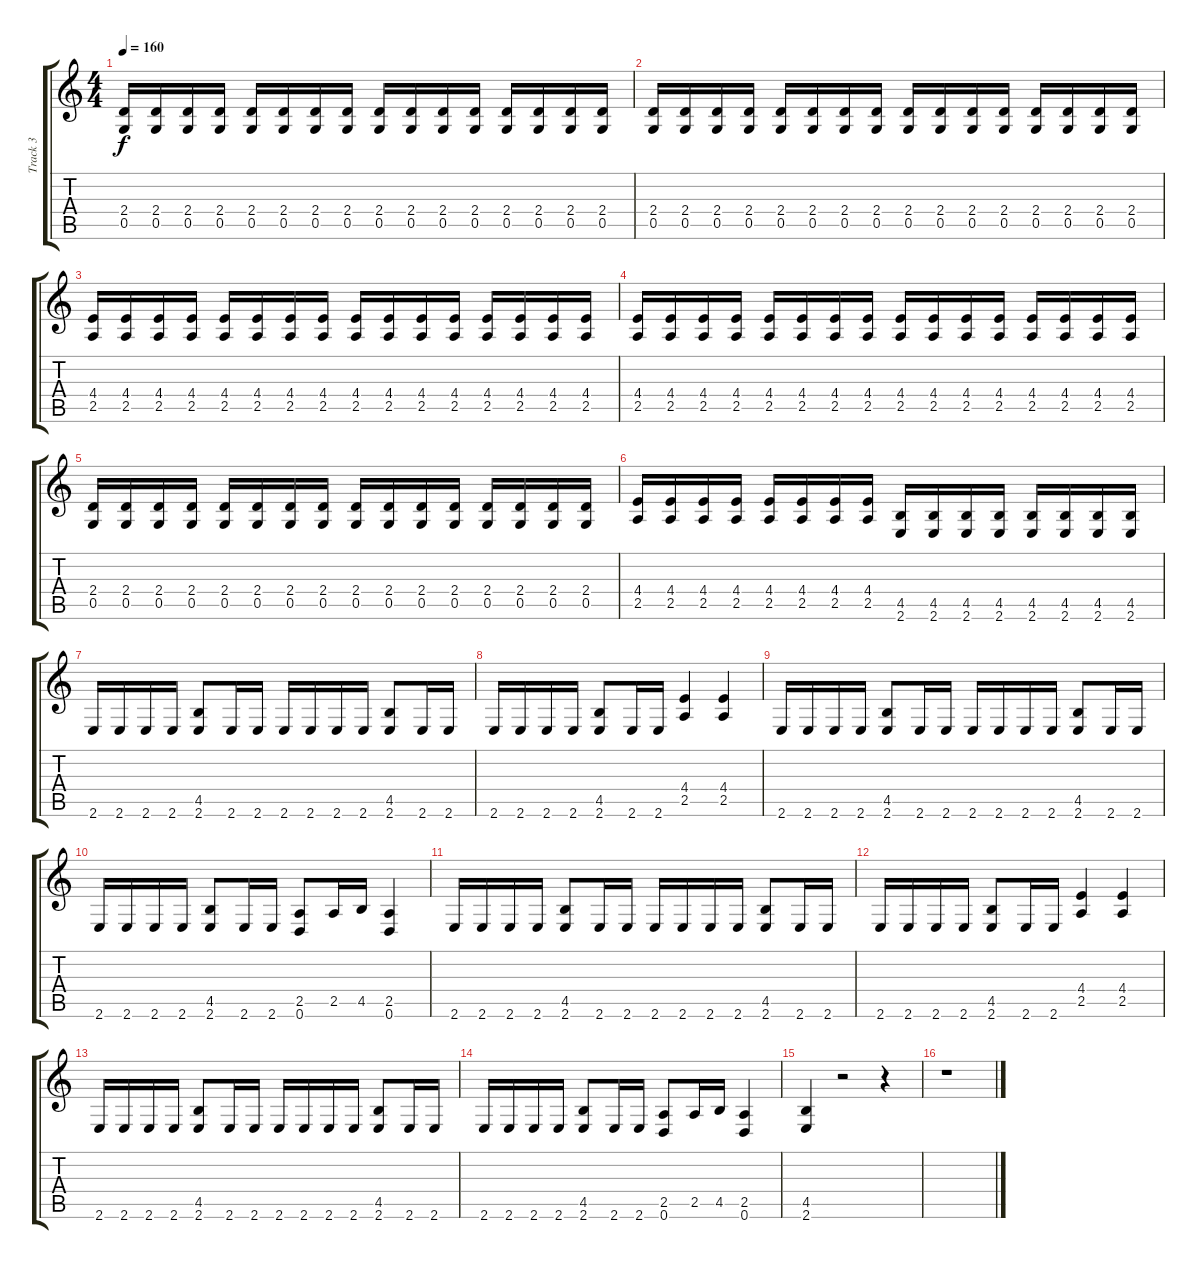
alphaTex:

\track ("Track 3" "Track 3") {instrument distortionguitar}
\staff {score tabs}
\tuning (D4 A3 F3 C3 G2 D2) {hide}
\ts (4 4)
\tempo 160
\clef g2
\ks c
(2.4 0.5).16{dy f} (2.4 0.5).16 (2.4 0.5).16 (2.4 0.5).16 (2.4 0.5).16 (2.4 0.5).16 (2.4 0.5).16 (2.4 0.5).16 (2.4 0.5).16 (2.4 0.5).16 (2.4 0.5).16 (2.4 0.5).16 (2.4 0.5).16 (2.4 0.5).16 (2.4 0.5).16 (2.4 0.5).16 |
(2.4 0.5).16 (2.4 0.5).16 (2.4 0.5).16 (2.4 0.5).16 (2.4 0.5).16 (2.4 0.5).16 (2.4 0.5).16 (2.4 0.5).16 (2.4 0.5).16 (2.4 0.5).16 (2.4 0.5).16 (2.4 0.5).16 (2.4 0.5).16 (2.4 0.5).16 (2.4 0.5).16 (2.4 0.5).16 |
(4.4 2.5).16 (4.4 2.5).16 (4.4 2.5).16 (4.4 2.5).16 (4.4 2.5).16 (4.4 2.5).16 (4.4 2.5).16 (4.4 2.5).16 (4.4 2.5).16 (4.4 2.5).16 (4.4 2.5).16 (4.4 2.5).16 (4.4 2.5).16 (4.4 2.5).16 (4.4 2.5).16 (4.4 2.5).16 |
(4.4 2.5).16 (4.4 2.5).16 (4.4 2.5).16 (4.4 2.5).16 (4.4 2.5).16 (4.4 2.5).16 (4.4 2.5).16 (4.4 2.5).16 (4.4 2.5).16 (4.4 2.5).16 (4.4 2.5).16 (4.4 2.5).16 (4.4 2.5).16 (4.4 2.5).16 (4.4 2.5).16 (4.4 2.5).16 |
(2.4 0.5).16 (2.4 0.5).16 (2.4 0.5).16 (2.4 0.5).16 (2.4 0.5).16 (2.4 0.5).16 (2.4 0.5).16 (2.4 0.5).16 (2.4 0.5).16 (2.4 0.5).16 (2.4 0.5).16 (2.4 0.5).16 (2.4 0.5).16 (2.4 0.5).16 (2.4 0.5).16 (2.4 0.5).16 |
(4.4 2.5).16 (4.4 2.5).16 (4.4 2.5).16 (4.4 2.5).16 (4.4 2.5).16 (4.4 2.5).16 (4.4 2.5).16 (4.4 2.5).16 (4.5 2.6).16 (4.5 2.6).16 (4.5 2.6).16 (4.5 2.6).16 (4.5 2.6).16 (4.5 2.6).16 (4.5 2.6).16 (4.5 2.6).16 |
2.6.16{instrument distortionguitar} 2.6.16 2.6.16 2.6.16 (4.5 2.6).8 2.6.16 2.6.16 2.6.16 2.6.16 2.6.16 2.6.16 (4.5 2.6).8 2.6.16 2.6.16 |
2.6.16 2.6.16 2.6.16 2.6.16 (4.5 2.6).8 2.6.16 2.6.16 (4.4 2.5).4 (4.4 2.5).4 |
2.6.16 2.6.16 2.6.16 2.6.16 (4.5 2.6).8 2.6.16 2.6.16 2.6.16 2.6.16 2.6.16 2.6.16 (4.5 2.6).8 2.6.16 2.6.16 |
2.6.16 2.6.16 2.6.16 2.6.16 (4.5 2.6).8 2.6.16 2.6.16 (2.5 0.6).8 2.5.16 4.5.16 (2.5 0.6).4 |
2.6.16{instrument distortionguitar} 2.6.16 2.6.16 2.6.16 (4.5 2.6).8 2.6.16 2.6.16 2.6.16 2.6.16 2.6.16 2.6.16 (4.5 2.6).8 2.6.16 2.6.16 |
2.6.16 2.6.16 2.6.16 2.6.16 (4.5 2.6).8 2.6.16 2.6.16 (4.4 2.5).4 (4.4 2.5).4 |
2.6.16 2.6.16 2.6.16 2.6.16 (4.5 2.6).8 2.6.16 2.6.16 2.6.16 2.6.16 2.6.16 2.6.16 (4.5 2.6).8 2.6.16 2.6.16 |
2.6.16 2.6.16 2.6.16 2.6.16 (4.5 2.6).8 2.6.16 2.6.16 (2.5 0.6).8 2.5.16 4.5.16 (2.5 0.6).4 |
(4.5 2.6).4 r.2 r.4 |
r.1
